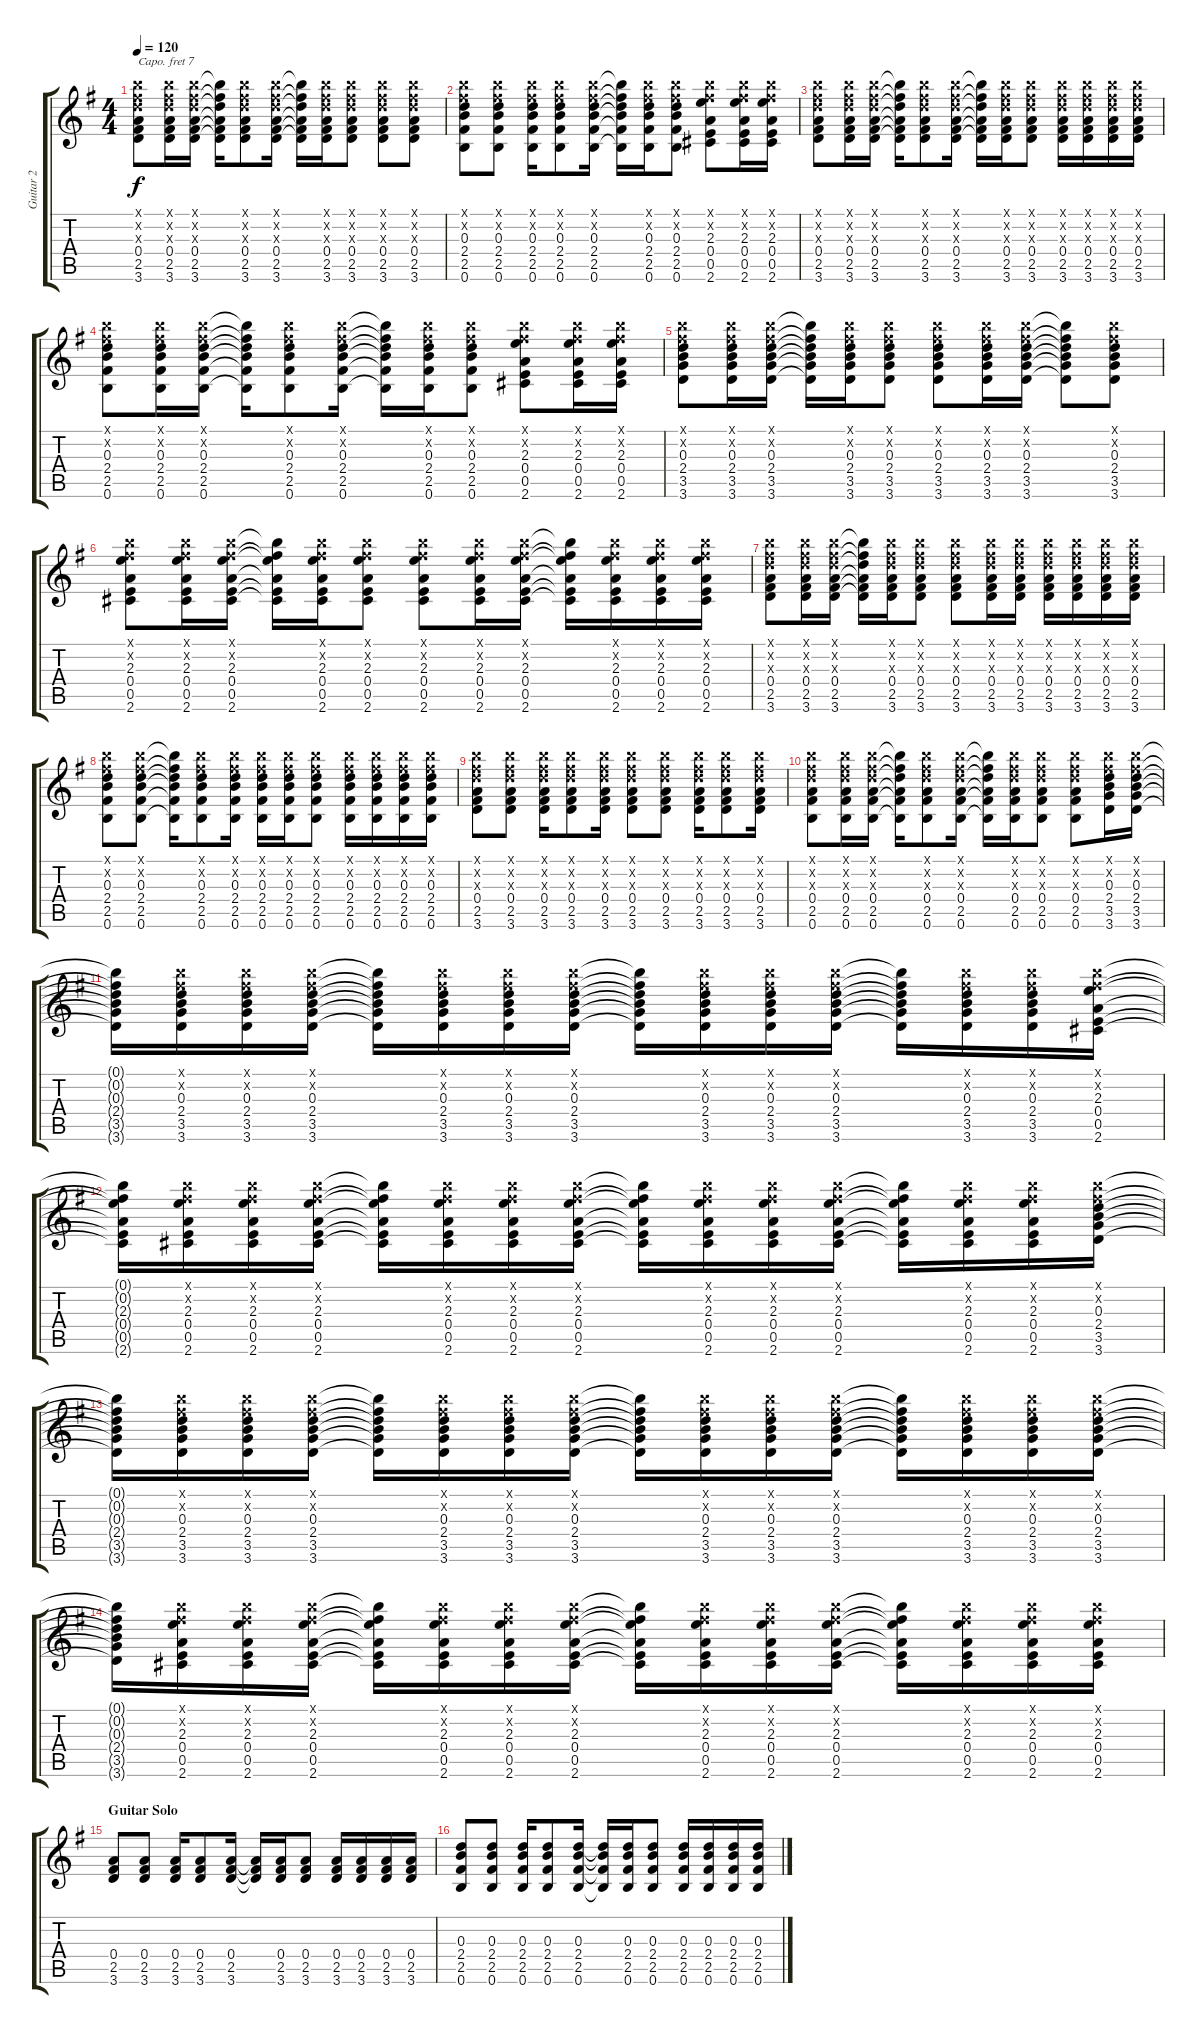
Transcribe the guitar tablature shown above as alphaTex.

\track ("Guitar 2" "Guitar 2") {instrument acousticguitarsteel}
\staff {score tabs}
\capo 7
\tuning (E4 B3 G3 D3 A2 E2) {hide}
\ts (4 4)
\tempo 120
\clef g2
\ks g
(0.1{x} 0.2{x} 0.3{x} 0.4 2.5 3.6).8{dy f} (0.1{x} 0.2{x} 0.3{x} 0.4 2.5 3.6).16 (0.1{x} 0.2{x} 0.3{x} 0.4 2.5 3.6).16 (0.1{t} 0.2{t} 0.3{t} 0.4{t} 2.5{t} 3.6{t}).16 (0.1{x} 0.2{x} 0.3{x} 0.4 2.5 3.6).8 (0.1{x} 0.2{x} 0.3{x} 0.4 2.5 3.6).16 (0.1{t} 0.2{t} 0.3{t} 0.4{t} 2.5{t} 3.6{t}).16 (0.1{x} 0.2{x} 0.3{x} 0.4 2.5 3.6).16 (0.1{x} 0.2{x} 0.3{x} 0.4 2.5 3.6).8 (0.1{x} 0.2{x} 0.3{x} 0.4 2.5 3.6).8 (0.1{x} 0.2{x} 0.3{x} 0.4 2.5 3.6).8 |
(0.1{x} 0.2{x} 0.3 2.4 2.5 0.6).8 (0.1{x} 0.2{x} 0.3 2.4 2.5 0.6).8 (0.1{x} 0.2{x} 0.3 2.4 2.5 0.6).16 (0.1{x} 0.2{x} 0.3 2.4 2.5 0.6).8 (0.1{x} 0.2{x} 0.3 2.4 2.5 0.6).16 (0.1{t} 0.2{t} 0.3{t} 2.4{t} 2.5{t} 0.6{t}).16 (0.1{x} 0.2{x} 0.3 2.4 2.5 0.6).16 (0.1{x} 0.2{x} 0.3 2.4 2.5 0.6).8 (0.1{x} 0.2{x} 2.3 0.4 0.5 2.6).8 (0.1{x} 0.2{x} 2.3 0.4 0.5 2.6).16 (0.1{x} 0.2{x} 2.3 0.4 0.5 2.6).16 |
(0.1{x} 0.2{x} 0.3{x} 0.4 2.5 3.6).8 (0.1{x} 0.2{x} 0.3{x} 0.4 2.5 3.6).16 (0.1{x} 0.2{x} 0.3{x} 0.4 2.5 3.6).16 (0.1{t} 0.2{t} 0.3{t} 0.4{t} 2.5{t} 3.6{t}).16 (0.1{x} 0.2{x} 0.3{x} 0.4 2.5 3.6).8 (0.1{x} 0.2{x} 0.3{x} 0.4 2.5 3.6).16 (0.1{t} 0.2{t} 0.3{t} 0.4{t} 2.5{t} 3.6{t}).16 (0.1{x} 0.2{x} 0.3{x} 0.4 2.5 3.6).16 (0.1{x} 0.2{x} 0.3{x} 0.4 2.5 3.6).8 (0.1{x} 0.2{x} 0.3{x} 0.4 2.5 3.6).16 (0.1{x} 0.2{x} 0.3{x} 0.4 2.5 3.6).16 (0.1{x} 0.2{x} 0.3{x} 0.4 2.5 3.6).16 (0.1{x} 0.2{x} 0.3{x} 0.4 2.5 3.6).16 |
(0.1{x} 0.2{x} 0.3 2.4 2.5 0.6).8 (0.1{x} 0.2{x} 0.3 2.4 2.5 0.6).16 (0.1{x} 0.2{x} 0.3 2.4 2.5 0.6).16 (0.1{t} 0.2{t} 0.3{t} 2.4{t} 2.5{t} 0.6{t}).16 (0.1{x} 0.2{x} 0.3 2.4 2.5 0.6).8 (0.1{x} 0.2{x} 0.3 2.4 2.5 0.6).16 (0.1{t} 0.2{t} 0.3{t} 2.4{t} 2.5{t} 0.6{t}).16 (0.1{x} 0.2{x} 0.3 2.4 2.5 0.6).16 (0.1{x} 0.2{x} 0.3 2.4 2.5 0.6).8 (0.1{x} 0.2{x} 2.3 0.4 0.5 2.6).8 (0.1{x} 0.2{x} 2.3 0.4 0.5 2.6).16 (0.1{x} 0.2{x} 2.3 0.4 0.5 2.6).16 |
(0.1{x} 0.2{x} 0.3 2.4 3.5 3.6).8 (0.1{x} 0.2{x} 0.3 2.4 3.5 3.6).16 (0.1{x} 0.2{x} 0.3 2.4 3.5 3.6).16 (0.1{t} 0.2{t} 0.3{t} 2.4{t} 3.5{t} 3.6{t}).16 (0.1{x} 0.2{x} 0.3 2.4 3.5 3.6).16 (0.1{x} 0.2{x} 0.3 2.4 3.5 3.6).8 (0.1{x} 0.2{x} 0.3 2.4 3.5 3.6).8 (0.1{x} 0.2{x} 0.3 2.4 3.5 3.6).16 (0.1{x} 0.2{x} 0.3 2.4 3.5 3.6).16 (0.1{t} 0.2{t} 0.3{t} 2.4{t} 3.5{t} 3.6{t}).8 (0.1{x} 0.2{x} 0.3 2.4 3.5 3.6).8 |
(0.1{x} 0.2{x} 2.3 0.4 0.5 2.6).8 (0.1{x} 0.2{x} 2.3 0.4 0.5 2.6).16 (0.1{x} 0.2{x} 2.3 0.4 0.5 2.6).16 (0.1{t} 0.2{t} 2.3{t} 0.4{t} 0.5{t} 2.6{t}).16 (0.1{x} 0.2{x} 2.3 0.4 0.5 2.6).16 (0.1{x} 0.2{x} 2.3 0.4 0.5 2.6).8 (0.1{x} 0.2{x} 2.3 0.4 0.5 2.6).8 (0.1{x} 0.2{x} 2.3 0.4 0.5 2.6).16 (0.1{x} 0.2{x} 2.3 0.4 0.5 2.6).16 (0.1{t} 0.2{t} 2.3{t} 0.4{t} 0.5{t} 2.6{t}).16 (0.1{x} 0.2{x} 2.3 0.4 0.5 2.6).16 (0.1{x} 0.2{x} 2.3 0.4 0.5 2.6).16 (0.1{x} 0.2{x} 2.3 0.4 0.5 2.6).16 |
(0.1{x} 0.2{x} 0.3{x} 0.4 2.5 3.6).8 (0.1{x} 0.2{x} 0.3{x} 0.4 2.5 3.6).16 (0.1{x} 0.2{x} 0.3{x} 0.4 2.5 3.6).16 (0.1{t} 0.2{t} 0.3{t} 0.4{t} 2.5{t} 3.6{t}).16 (0.1{x} 0.2{x} 0.3{x} 0.4 2.5 3.6).16 (0.1{x} 0.2{x} 0.3{x} 0.4 2.5 3.6).8 (0.1{x} 0.2{x} 0.3{x} 0.4 2.5 3.6).8 (0.1{x} 0.2{x} 0.3{x} 0.4 2.5 3.6).16 (0.1{x} 0.2{x} 0.3{x} 0.4 2.5 3.6).16 (0.1{x} 0.2{x} 0.3{x} 0.4 2.5 3.6).16 (0.1{x} 0.2{x} 0.3{x} 0.4 2.5 3.6).16 (0.1{x} 0.2{x} 0.3{x} 0.4 2.5 3.6).16 (0.1{x} 0.2{x} 0.3{x} 0.4 2.5 3.6).16 |
(0.1{x} 0.2{x} 0.3 2.4 2.5 0.6).8 (0.1{x} 0.2{x} 0.3 2.4 2.5 0.6).8 (0.1{t} 0.2{t} 0.3{t} 2.4{t} 2.5{t} 0.6{t}).16 (0.1{x} 0.2{x} 0.3 2.4 2.5 0.6).8 (0.1{x} 0.2{x} 0.3 2.4 2.5 0.6).16 (0.1{x} 0.2{x} 0.3 2.4 2.5 0.6).16 (0.1{x} 0.2{x} 0.3 2.4 2.5 0.6).16 (0.1{x} 0.2{x} 0.3 2.4 2.5 0.6).8 (0.1{x} 0.2{x} 0.3 2.4 2.5 0.6).16 (0.1{x} 0.2{x} 0.3 2.4 2.5 0.6).16 (0.1{x} 0.2{x} 0.3 2.4 2.5 0.6).16 (0.1{x} 0.2{x} 0.3 2.4 2.5 0.6).16 |
(0.1{x} 0.2{x} 0.3{x} 0.4 2.5 3.6).8 (0.1{x} 0.2{x} 0.3{x} 0.4 2.5 3.6).8 (0.1{x} 0.2{x} 0.3{x} 0.4 2.5 3.6).16 (0.1{x} 0.2{x} 0.3{x} 0.4 2.5 3.6).8 (0.1{x} 0.2{x} 0.3{x} 0.4 2.5 3.6).16 (0.1{x} 0.2{x} 0.3{x} 0.4 2.5 3.6).8 (0.1{x} 0.2{x} 0.3{x} 0.4 2.5 3.6).8 (0.1{x} 0.2{x} 0.3{x} 0.4 2.5 3.6).16 (0.1{x} 0.2{x} 0.3{x} 0.4 2.5 3.6).8 (0.1{x} 0.2{x} 0.3{x} 0.4 2.5 3.6).16 |
(0.1{x} 0.2{x} 0.3{x} 0.4 2.5 0.6).8 (0.1{x} 0.2{x} 0.3{x} 0.4 2.5 0.6).16 (0.1{x} 0.2{x} 0.3{x} 0.4 2.5 0.6).16 (0.1{t} 0.2{t} 0.3{t} 0.4{t} 2.5{t} 0.6{t}).16 (0.1{x} 0.2{x} 0.3{x} 0.4 2.5 0.6).8 (0.1{x} 0.2{x} 0.3{x} 0.4 2.5 0.6).16 (0.1{t} 0.2{t} 0.3{t} 0.4{t} 2.5{t} 0.6{t}).16 (0.1{x} 0.2{x} 0.3{x} 0.4 2.5 0.6).16 (0.1{x} 0.2{x} 0.3{x} 0.4 2.5 0.6).8 (0.1{x} 0.2{x} 0.3{x} 0.4 2.5 0.6).8 (0.1{x} 0.2{x} 0.3 2.4 3.5 3.6).16 (0.1{x} 0.2{x} 0.3 2.4 3.5 3.6).16 |
(0.1{t} 0.2{t} 0.3{t} 2.4{t} 3.5{t} 3.6{t}).16 (0.1{x} 0.2{x} 0.3 2.4 3.5 3.6).16 (0.1{x} 0.2{x} 0.3 2.4 3.5 3.6).16 (0.1{x} 0.2{x} 0.3 2.4 3.5 3.6).16 (0.1{t} 0.2{t} 0.3{t} 2.4{t} 3.5{t} 3.6{t}).16 (0.1{x} 0.2{x} 0.3 2.4 3.5 3.6).16 (0.1{x} 0.2{x} 0.3 2.4 3.5 3.6).16 (0.1{x} 0.2{x} 0.3 2.4 3.5 3.6).16 (0.1{t} 0.2{t} 0.3{t} 2.4{t} 3.5{t} 3.6{t}).16 (0.1{x} 0.2{x} 0.3 2.4 3.5 3.6).16 (0.1{x} 0.2{x} 0.3 2.4 3.5 3.6).16 (0.1{x} 0.2{x} 0.3 2.4 3.5 3.6).16 (0.1{t} 0.2{t} 0.3{t} 2.4{t} 3.5{t} 3.6{t}).16 (0.1{x} 0.2{x} 0.3 2.4 3.5 3.6).16 (0.1{x} 0.2{x} 0.3 2.4 3.5 3.6).16 (0.1{x} 0.2{x} 2.3 0.4 0.5 2.6).16 |
(0.1{t} 0.2{t} 2.3{t} 0.4{t} 0.5{t} 2.6{t}).16 (0.1{x} 0.2{x} 2.3 0.4 0.5 2.6).16 (0.1{x} 0.2{x} 2.3 0.4 0.5 2.6).16 (0.1{x} 0.2{x} 2.3 0.4 0.5 2.6).16 (0.1{t} 0.2{t} 2.3{t} 0.4{t} 0.5{t} 2.6{t}).16 (0.1{x} 0.2{x} 2.3 0.4 0.5 2.6).16 (0.1{x} 0.2{x} 2.3 0.4 0.5 2.6).16 (0.1{x} 0.2{x} 2.3 0.4 0.5 2.6).16 (0.1{t} 0.2{t} 2.3{t} 0.4{t} 0.5{t} 2.6{t}).16 (0.1{x} 0.2{x} 2.3 0.4 0.5 2.6).16 (0.1{x} 0.2{x} 2.3 0.4 0.5 2.6).16 (0.1{x} 0.2{x} 2.3 0.4 0.5 2.6).16 (0.1{t} 0.2{t} 2.3{t} 0.4{t} 0.5{t} 2.6{t}).16 (0.1{x} 0.2{x} 2.3 0.4 0.5 2.6).16 (0.1{x} 0.2{x} 2.3 0.4 0.5 2.6).16 (0.1{x} 0.2{x} 0.3 2.4 3.5 3.6).16 |
(0.1{t} 0.2{t} 0.3{t} 2.4{t} 3.5{t} 3.6{t}).16 (0.1{x} 0.2{x} 0.3 2.4 3.5 3.6).16 (0.1{x} 0.2{x} 0.3 2.4 3.5 3.6).16 (0.1{x} 0.2{x} 0.3 2.4 3.5 3.6).16 (0.1{t} 0.2{t} 0.3{t} 2.4{t} 3.5{t} 3.6{t}).16 (0.1{x} 0.2{x} 0.3 2.4 3.5 3.6).16 (0.1{x} 0.2{x} 0.3 2.4 3.5 3.6).16 (0.1{x} 0.2{x} 0.3 2.4 3.5 3.6).16 (0.1{t} 0.2{t} 0.3{t} 2.4{t} 3.5{t} 3.6{t}).16 (0.1{x} 0.2{x} 0.3 2.4 3.5 3.6).16 (0.1{x} 0.2{x} 0.3 2.4 3.5 3.6).16 (0.1{x} 0.2{x} 0.3 2.4 3.5 3.6).16 (0.1{t} 0.2{t} 0.3{t} 2.4{t} 3.5{t} 3.6{t}).16 (0.1{x} 0.2{x} 0.3 2.4 3.5 3.6).16 (0.1{x} 0.2{x} 0.3 2.4 3.5 3.6).16 (0.1{x} 0.2{x} 0.3 2.4 3.5 3.6).16 |
(0.1{t} 0.2{t} 0.3{t} 2.4{t} 3.5{t} 3.6{t}).16 (0.1{x} 0.2{x} 2.3 0.4 0.5 2.6).16 (0.1{x} 0.2{x} 2.3 0.4 0.5 2.6).16 (0.1{x} 0.2{x} 2.3 0.4 0.5 2.6).16 (0.1{t} 0.2{t} 2.3{t} 0.4{t} 0.5{t} 2.6{t}).16 (0.1{x} 0.2{x} 2.3 0.4 0.5 2.6).16 (0.1{x} 0.2{x} 2.3 0.4 0.5 2.6).16 (0.1{x} 0.2{x} 2.3 0.4 0.5 2.6).16 (0.1{t} 0.2{t} 2.3{t} 0.4{t} 0.5{t} 2.6{t}).16 (0.1{x} 0.2{x} 2.3 0.4 0.5 2.6).16 (0.1{x} 0.2{x} 2.3 0.4 0.5 2.6).16 (0.1{x} 0.2{x} 2.3 0.4 0.5 2.6).16 (0.1{t} 0.2{t} 2.3{t} 0.4{t} 0.5{t} 2.6{t}).16 (0.1{x} 0.2{x} 2.3 0.4 0.5 2.6).16 (0.1{x} 0.2{x} 2.3 0.4 0.5 2.6).16 (0.1{x} 0.2{x} 2.3 0.4 0.5 2.6).16 |
\section ("" "Guitar Solo")
(0.4 2.5 3.6).8 (0.4 2.5 3.6).8 (0.4 2.5 3.6).16 (0.4 2.5 3.6).8 (0.4 2.5 3.6).16 (0.4{t} 2.5{t} 3.6{t}).16 (0.4 2.5 3.6).16 (0.4 2.5 3.6).8 (0.4 2.5 3.6).16 (0.4 2.5 3.6).16 (0.4 2.5 3.6).16 (0.4 2.5 3.6).16 |
(0.3 2.4 2.5 0.6).8 (0.3 2.4 2.5 0.6).8 (0.3 2.4 2.5 0.6).16 (0.3 2.4 2.5 0.6).8 (0.3 2.4 2.5 0.6).16 (0.3{t} 2.4{t} 2.5{t} 0.6{t}).16 (0.3 2.4 2.5 0.6).16 (0.3 2.4 2.5 0.6).8 (0.3 2.4 2.5 0.6).16 (0.3 2.4 2.5 0.6).16 (0.3 2.4 2.5 0.6).16 (0.3 2.4 2.5 0.6).16
